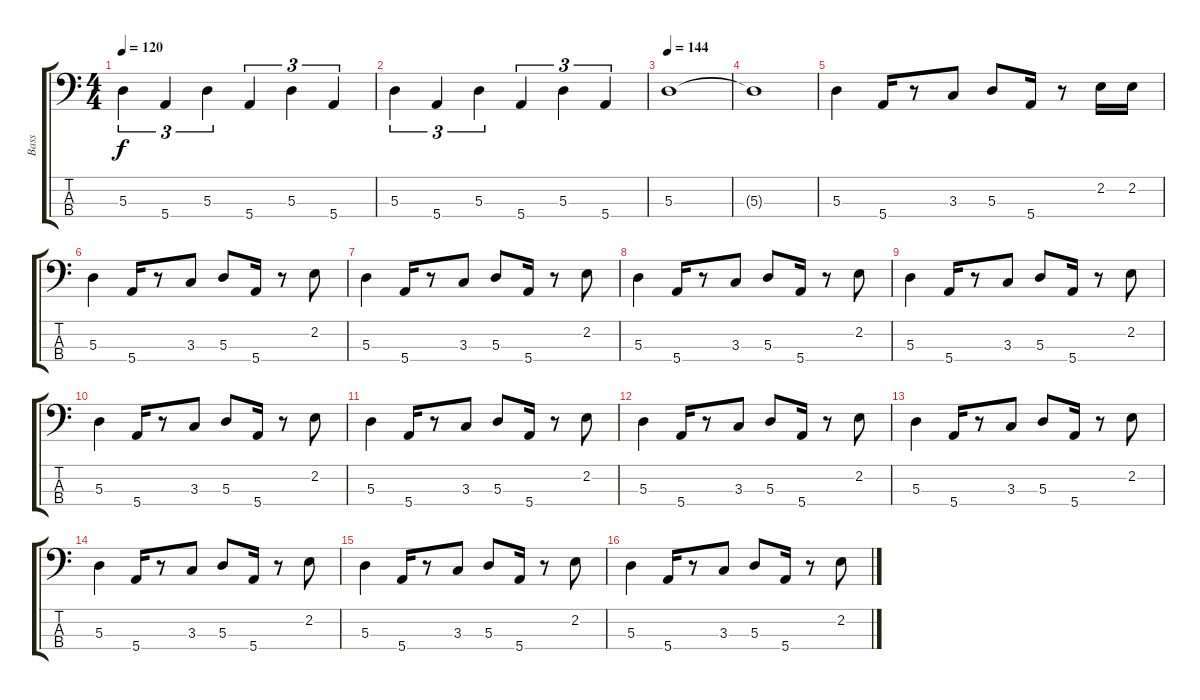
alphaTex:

\track ("Bass" "Bass") {instrument electricbassfinger}
\staff {score tabs}
\tuning (G2 D2 A1 E1) {hide}
\ts (4 4)
\tempo 120
\clef f4
\ks c
5.3.4{tu (3 2) dy f} 5.4.4{tu (3 2)} 5.3.4{tu (3 2)} 5.4.4{tu (3 2)} 5.3.4{tu (3 2)} 5.4.4{tu (3 2)} |
5.3.4{tu (3 2)} 5.4.4{tu (3 2)} 5.3.4{tu (3 2)} 5.4.4{tu (3 2)} 5.3.4{tu (3 2)} 5.4.4{tu (3 2)} |
\tempo 144
5.3.1 |
5.3{t}.1 |
5.3.4 5.4.16 r.8 3.3.8 5.3.8 5.4.16 r.8 2.2.16 2.2.16 |
5.3.4 5.4.16 r.8 3.3.8 5.3.8 5.4.16 r.8 2.2.8 |
5.3.4 5.4.16 r.8 3.3.8 5.3.8 5.4.16 r.8 2.2.8 |
5.3.4 5.4.16 r.8 3.3.8 5.3.8 5.4.16 r.8 2.2.8 |
5.3.4 5.4.16 r.8 3.3.8 5.3.8 5.4.16 r.8 2.2.8 |
5.3.4 5.4.16 r.8 3.3.8 5.3.8 5.4.16 r.8 2.2.8 |
5.3.4 5.4.16 r.8 3.3.8 5.3.8 5.4.16 r.8 2.2.8 |
5.3.4 5.4.16 r.8 3.3.8 5.3.8 5.4.16 r.8 2.2.8 |
5.3.4 5.4.16 r.8 3.3.8 5.3.8 5.4.16 r.8 2.2.8 |
5.3.4 5.4.16 r.8 3.3.8 5.3.8 5.4.16 r.8 2.2.8 |
5.3.4 5.4.16 r.8 3.3.8 5.3.8 5.4.16 r.8 2.2.8 |
5.3.4 5.4.16 r.8 3.3.8 5.3.8 5.4.16 r.8 2.2.8
